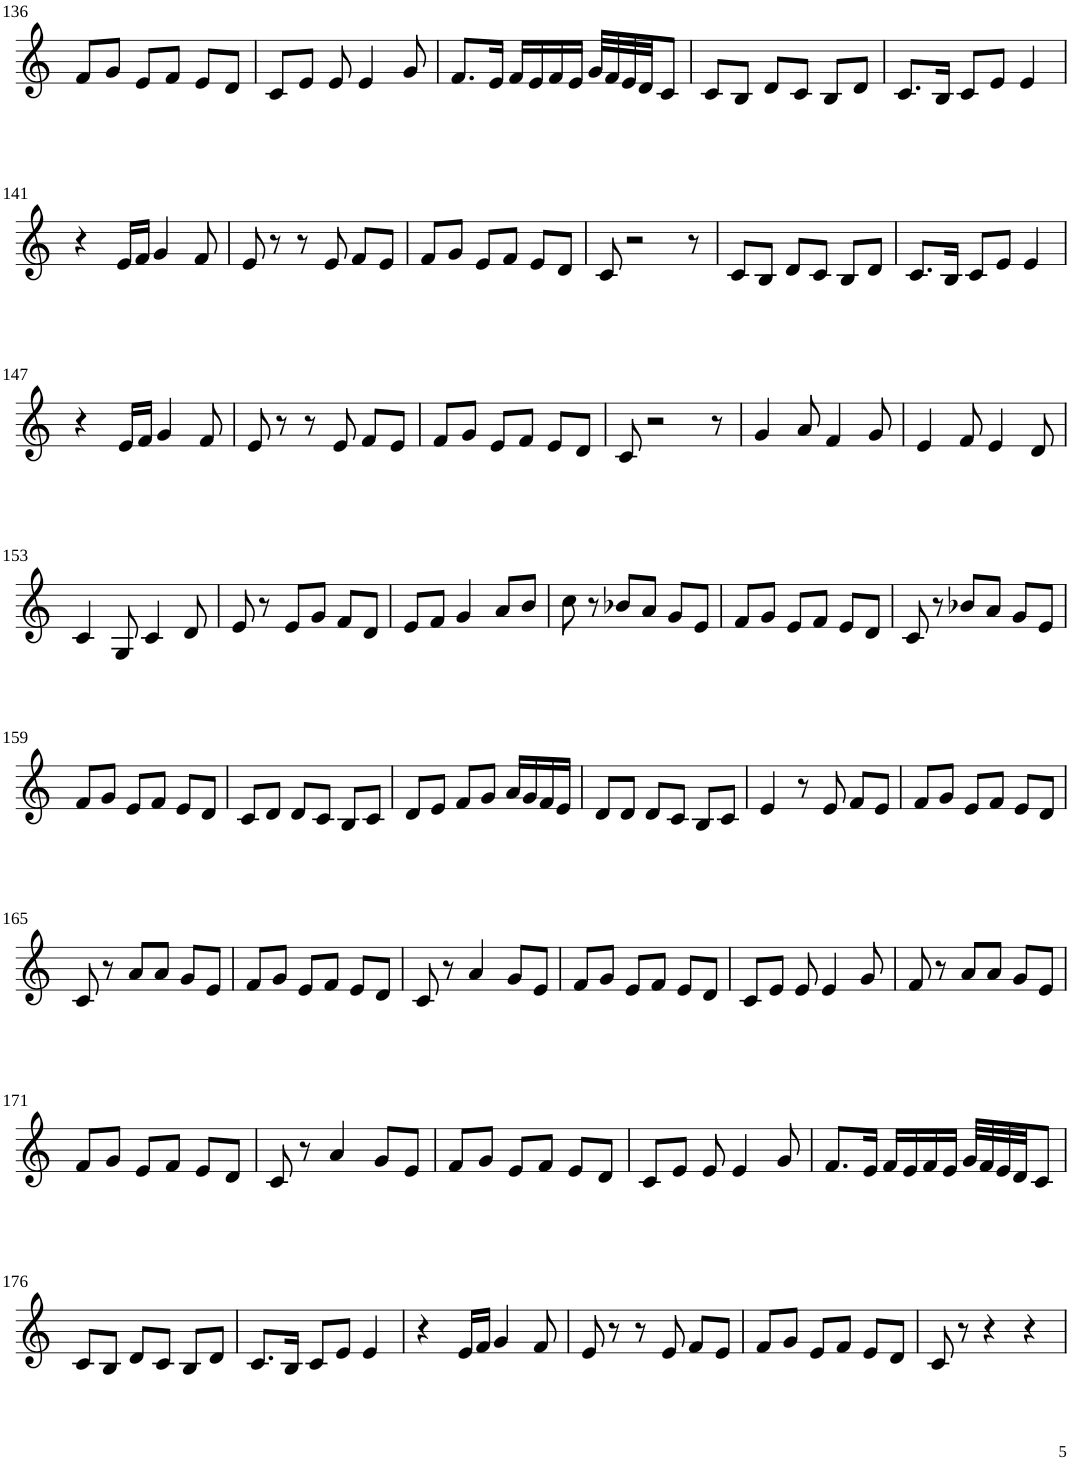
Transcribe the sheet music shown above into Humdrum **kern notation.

**kern
*part1
*staff1
*I"Violin
!!LO:PB:g=z
*clefG2
*k[]
*M3/4
=136
8f/L
8g/J
8e/L
8f/J
8e/L
8d/J
=137
8c/L
8e/J
8e/
4e/
8g/
=138
8.f/L
16e/Jk
16f/LL
16e/
16f/
16e/JJ
32g/LLL
32f/
32e/
32d/JJ
8c/J
=139
8c/L
8B/J
8d/L
8c/J
8B/L
8d/J
=140
8.c/L
16B/Jk
8c/L
8e/J
4e/
!!LO:LB:g=z
=141
4r
16e/LL
16f/JJ
4g/
8f/
=142
8e/
8r
8r
8e/
8f/L
8e/J
=143
8f/L
8g/J
8e/L
8f/J
8e/L
8d/J
=144
8c/
2r
8r
=145
8c/L
8B/J
8d/L
8c/J
8B/L
8d/J
=146
8.c/L
16B/Jk
8c/L
8e/J
4e/
!!LO:LB:g=z
=147
4r
16e/LL
16f/JJ
4g/
8f/
=148
8e/
8r
8r
8e/
8f/L
8e/J
=149
8f/L
8g/J
8e/L
8f/J
8e/L
8d/J
=150
8c/
2r
8r
=151
4g/
8a/
4f/
8g/
=152
4e/
8f/
4e/
8d/
!!LO:LB:g=z
=153
4c/
8G/
4c/
8d/
=154
8e/
8r
8e/L
8g/J
8f/L
8d/J
=155
8e/L
8f/J
4g/
8a/L
8b/J
=156
8cc\
8r
8b-X/L
8a/J
8g/L
8e/J
=157
8f/L
8g/J
8e/L
8f/J
8e/L
8d/J
=158
8c/
8r
8b-X/L
8a/J
8g/L
8e/J
!!LO:LB:g=z
=159
8f/L
8g/J
8e/L
8f/J
8e/L
8d/J
=160
8c/L
8d/J
8d/L
8c/J
8B/L
8c/J
=161
8d/L
8e/J
8f/L
8g/J
16a/LL
16g/
16f/
16e/JJ
=162
8d/L
8d/J
8d/L
8c/J
8B/L
8c/J
=163
4e/
8r
8e/
8f/L
8e/J
=164
8f/L
8g/J
8e/L
8f/J
8e/L
8d/J
!!LO:LB:g=z
=165
8c/
8r
8a/L
8a/J
8g/L
8e/J
=166
8f/L
8g/J
8e/L
8f/J
8e/L
8d/J
=167
8c/
8r
4a/
8g/L
8e/J
=168
8f/L
8g/J
8e/L
8f/J
8e/L
8d/J
=169
8c/L
8e/J
8e/
4e/
8g/
=170
8f/
8r
8a/L
8a/J
8g/L
8e/J
!!LO:LB:g=z
=171
8f/L
8g/J
8e/L
8f/J
8e/L
8d/J
=172
8c/
8r
4a/
8g/L
8e/J
=173
8f/L
8g/J
8e/L
8f/J
8e/L
8d/J
=174
8c/L
8e/J
8e/
4e/
8g/
=175
8.f/L
16e/Jk
16f/LL
16e/
16f/
16e/JJ
32g/LLL
32f/
32e/
32d/JJ
8c/J
!!LO:LB:g=z
=176
8c/L
8B/J
8d/L
8c/J
8B/L
8d/J
=177
8.c/L
16B/Jk
8c/L
8e/J
4e/
=178
4r
16e/LL
16f/JJ
4g/
8f/
=179
8e/
8r
8r
8e/
8f/L
8e/J
=180
8f/L
8g/J
8e/L
8f/J
8e/L
8d/J
=181
8c/
8r
4r
4r
=
*-
